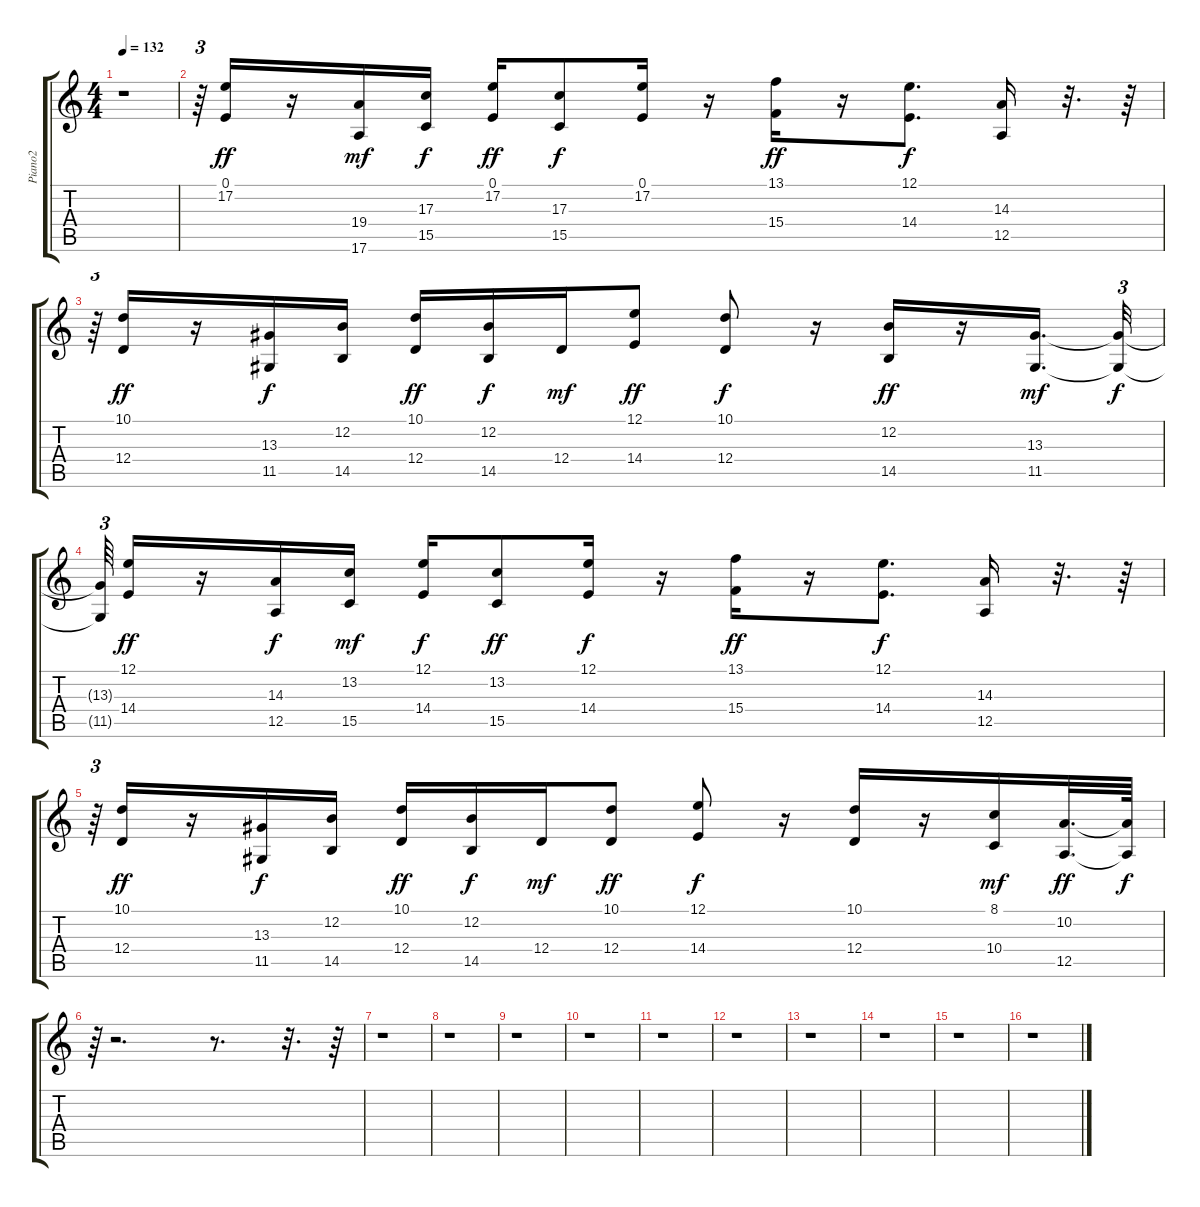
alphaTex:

\track ("Piano2" "Piano2") {instrument accordion}
\staff {score tabs}
\tuning (E4 B3 G3 D3 A2 E2) {hide}
\ts (4 4)
\tempo 132
\clef g2
\ks c
r.1{dy f} |
r.64{tu (3 2)} (0.1 17.2).16{dy ff balance 7} r.16 (19.4 17.6).16{dy mf} (17.3 15.5).16{dy f} (0.1 17.2).16{dy ff} (17.3 15.5).8{dy f} (0.1 17.2).16 r.16 (13.1 15.4).16{dy ff} r.16 (12.1 14.4).8{d dy f} (14.3 12.5).16 r.32{d} r.64 |
r.64{tu (3 2)} (10.1 12.4).16{dy ff} r.16 (13.3 11.5).16{dy f} (12.2 14.5).16 (10.1 12.4).16{dy ff} (12.2 14.5).16{dy f} 12.4.16{dy mf} (12.1 14.4).8{dy ff} (10.1 12.4).8{dy f} r.16 (12.2 14.5).16{dy ff} r.16 (13.3 11.5).16{d dy mf} (13.3{t} 11.5{t}).32{tu (3 2) dy f} |
(13.3{t} 11.5{t}).64{tu (3 2)} (12.1 14.4).16{dy ff} r.16 (14.3 12.5).16{dy f} (13.2 15.5).16{dy mf} (12.1 14.4).16{dy f} (13.2 15.5).8{dy ff} (12.1 14.4).16{dy f} r.16 (13.1 15.4).16{dy ff} r.16 (12.1 14.4).8{d dy f} (14.3 12.5).16 r.32{d} r.64 |
r.64{tu (3 2)} (10.1 12.4).16{dy ff} r.16 (13.3 11.5).16{dy f} (12.2 14.5).16 (10.1 12.4).16{dy ff} (12.2 14.5).16{dy f} 12.4.16{dy mf} (10.1 12.4).8{dy ff} (12.1 14.4).8{dy f} r.16 (10.1 12.4).16 r.16 (8.1 10.4).16{dy mf} (10.2 12.5).32{d dy ff} (10.2{t} 12.5{t}).64{dy f} |
r.64{tu (3 2)} r.2{d} r.8{d} r.32{d} r.64 |
r.1 |
r.1 |
r.1 |
r.1 |
r.1 |
r.1 |
r.1 |
r.1 |
r.1 |
r.1
